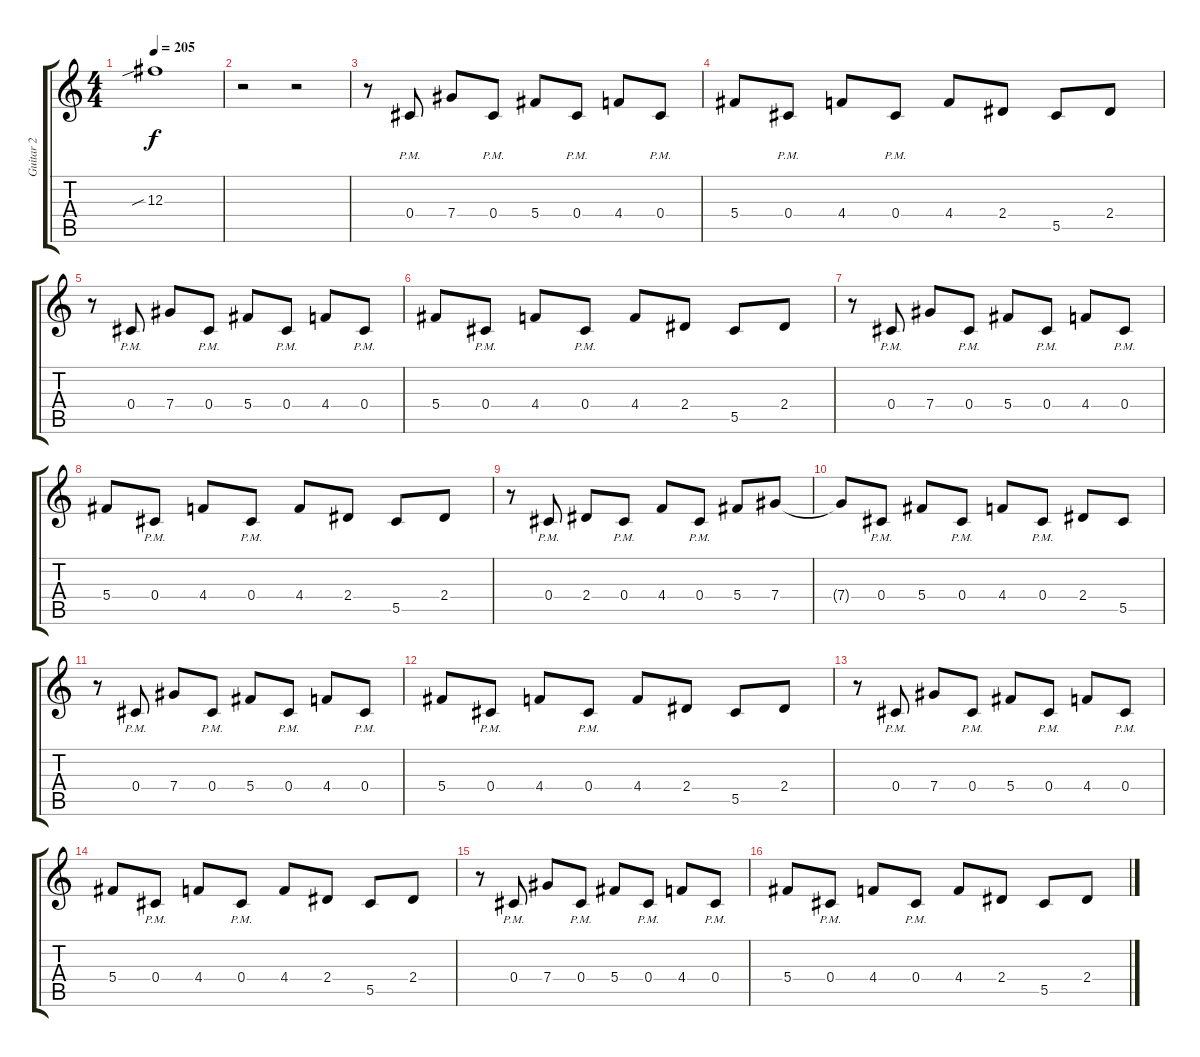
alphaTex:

\track ("Guitar 2" "Guitar 2") {instrument distortionguitar}
\staff {score tabs}
\tuning (Eb4 Bb3 Gb3 Db3 Ab2 Eb2) {hide}
\ts (4 4)
\tempo 205
\clef g2
\ks c
12.3{sib}.1{dy f} |
r.2 r.2 |
r.8 0.4{pm}.8 7.4.8 0.4{pm}.8 5.4.8 0.4{pm}.8 4.4.8 0.4{pm}.8 |
5.4.8 0.4{pm}.8 4.4.8 0.4{pm}.8 4.4.8 2.4.8 5.5.8 2.4.8 |
r.8 0.4{pm}.8 7.4.8 0.4{pm}.8 5.4.8 0.4{pm}.8 4.4.8 0.4{pm}.8 |
5.4.8 0.4{pm}.8 4.4.8 0.4{pm}.8 4.4.8 2.4.8 5.5.8 2.4.8 |
r.8 0.4{pm}.8 7.4.8 0.4{pm}.8 5.4.8 0.4{pm}.8 4.4.8 0.4{pm}.8 |
5.4.8 0.4{pm}.8 4.4.8 0.4{pm}.8 4.4.8 2.4.8 5.5.8 2.4.8 |
r.8 0.4{pm}.8 2.4.8 0.4{pm}.8 4.4.8 0.4{pm}.8 5.4.8 7.4.8 |
7.4{t}.8 0.4{pm}.8 5.4.8 0.4{pm}.8 4.4.8 0.4{pm}.8 2.4.8 5.5.8 |
r.8 0.4{pm}.8 7.4.8 0.4{pm}.8 5.4.8 0.4{pm}.8 4.4.8 0.4{pm}.8 |
5.4.8 0.4{pm}.8 4.4.8 0.4{pm}.8 4.4.8 2.4.8 5.5.8 2.4.8 |
r.8 0.4{pm}.8 7.4.8 0.4{pm}.8 5.4.8 0.4{pm}.8 4.4.8 0.4{pm}.8 |
5.4.8 0.4{pm}.8 4.4.8 0.4{pm}.8 4.4.8 2.4.8 5.5.8 2.4.8 |
r.8 0.4{pm}.8 7.4.8 0.4{pm}.8 5.4.8 0.4{pm}.8 4.4.8 0.4{pm}.8 |
5.4.8 0.4{pm}.8 4.4.8 0.4{pm}.8 4.4.8 2.4.8 5.5.8 2.4.8
